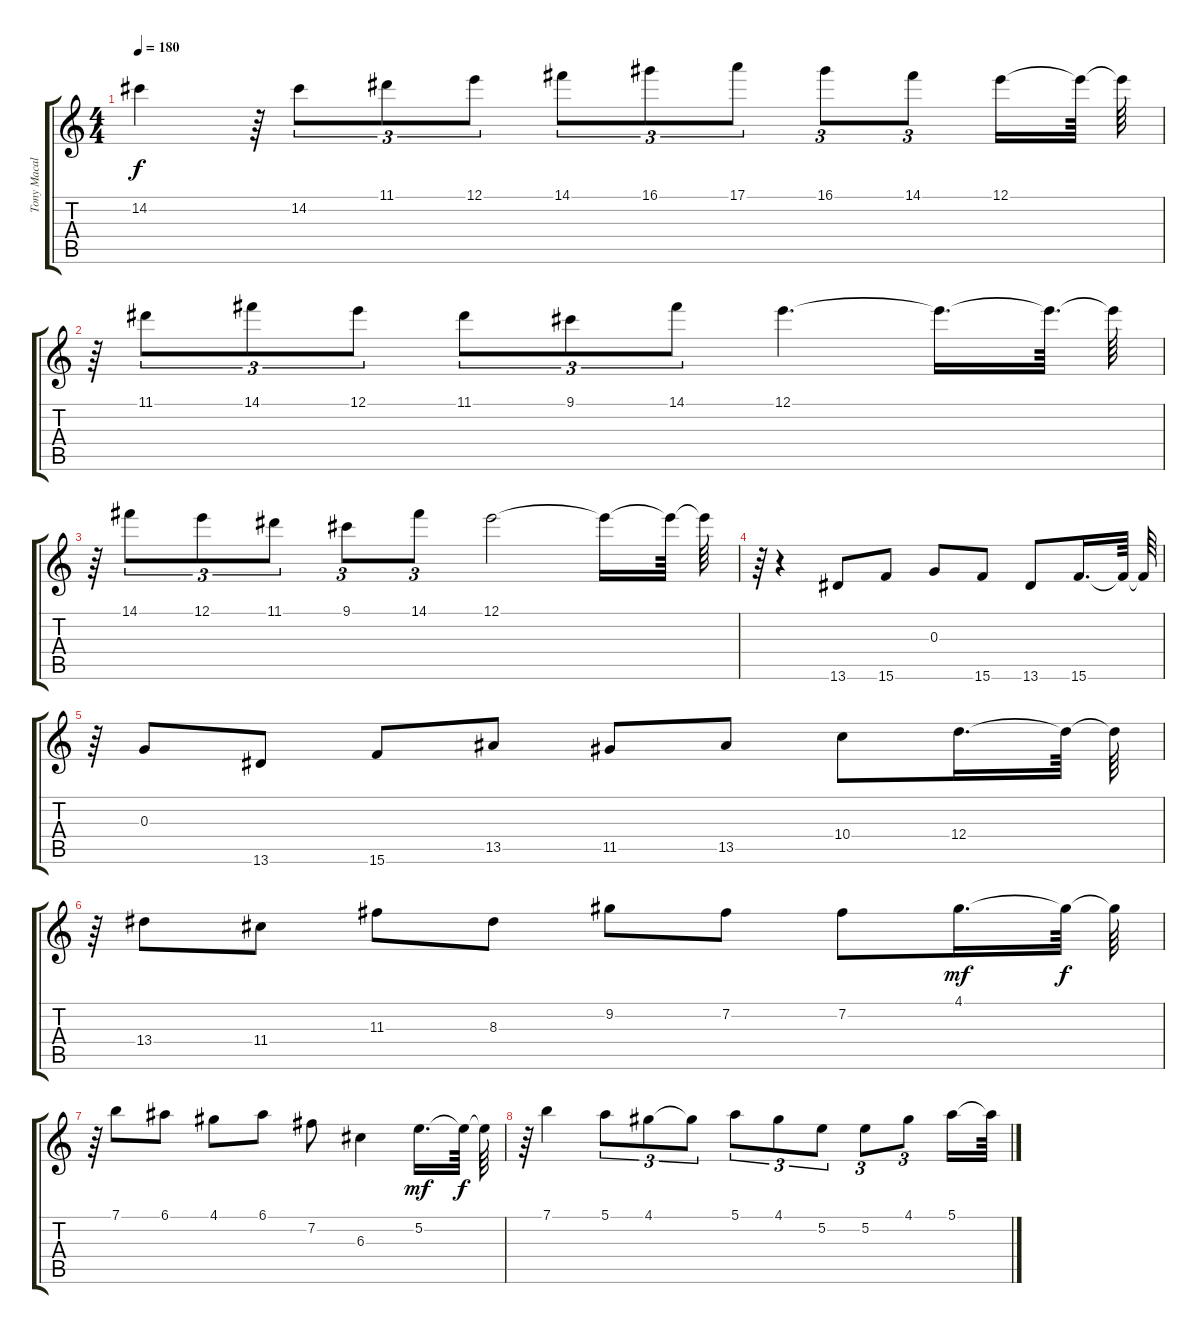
\track ("Tony Macalpine" "Tony Macal") {instrument distortionguitar}
\staff {score tabs}
\tuning (E4 B3 G3 D3 A2 D2) {hide}
\ts (4 4)
\tempo 180
\clef g2
\ks c
14.2{t}.4{dy f} r.64 14.2.8{tu (3 2)} 11.1.8{tu (3 2)} 12.1.8{tu (3 2)} 14.1.8{tu (3 2)} 16.1.8{tu (3 2)} 17.1.8{tu (3 2)} 16.1.8{tu (3 2)} 14.1.8{tu (3 2)} 12.1.16 12.1{t}.64 12.1{t}.64 |
r.64 11.1.8{tu (3 2)} 14.1.8{tu (3 2)} 12.1.8{tu (3 2)} 11.1.8{tu (3 2)} 9.1.8{tu (3 2)} 14.1.8{tu (3 2)} 12.1.4{d} 12.1{t}.16{d} 12.1{t}.64{d} 12.1{t}.64 |
r.64 14.1.8{tu (3 2)} 12.1.8{tu (3 2)} 11.1.8{tu (3 2)} 9.1.8{tu (3 2)} 14.1.8{tu (3 2)} 12.1.2 12.1{t}.16 12.1{t}.64 12.1{t}.64 |
r.64 r.4 13.6.8 15.6.8 0.3.8 15.6.8 13.6.8 15.6.16{d} 15.6{t}.64 15.6{t}.64 |
r.64 0.3.8 13.6.8 15.6.8 13.5.8 11.5.8 13.5.8 10.4.8 12.4.16{d} 12.4{t}.64 12.4{t}.64 |
r.64 13.4.8 11.4.8 11.3.8 8.3.8 9.2.8 7.2.8 7.2.8 4.1.16{d dy mf} 4.1{t}.64{dy f} 4.1{t}.64 |
r.64 7.1.8 6.1.8 4.1.8 6.1.8 7.2.8 6.3.4 5.2.16{d dy mf} 5.2{t}.64{dy f} 5.2{t}.64 |
r.64 7.1.4 5.1.8{tu (3 2)} 4.1.8{tu (3 2)} 4.1{t}.8{tu (3 2)} 5.1.8{tu (3 2)} 4.1.8{tu (3 2)} 5.2.8{tu (3 2)} 5.2.8{tu (3 2)} 4.1.8{tu (3 2)} 5.1.16 5.1{t}.64
